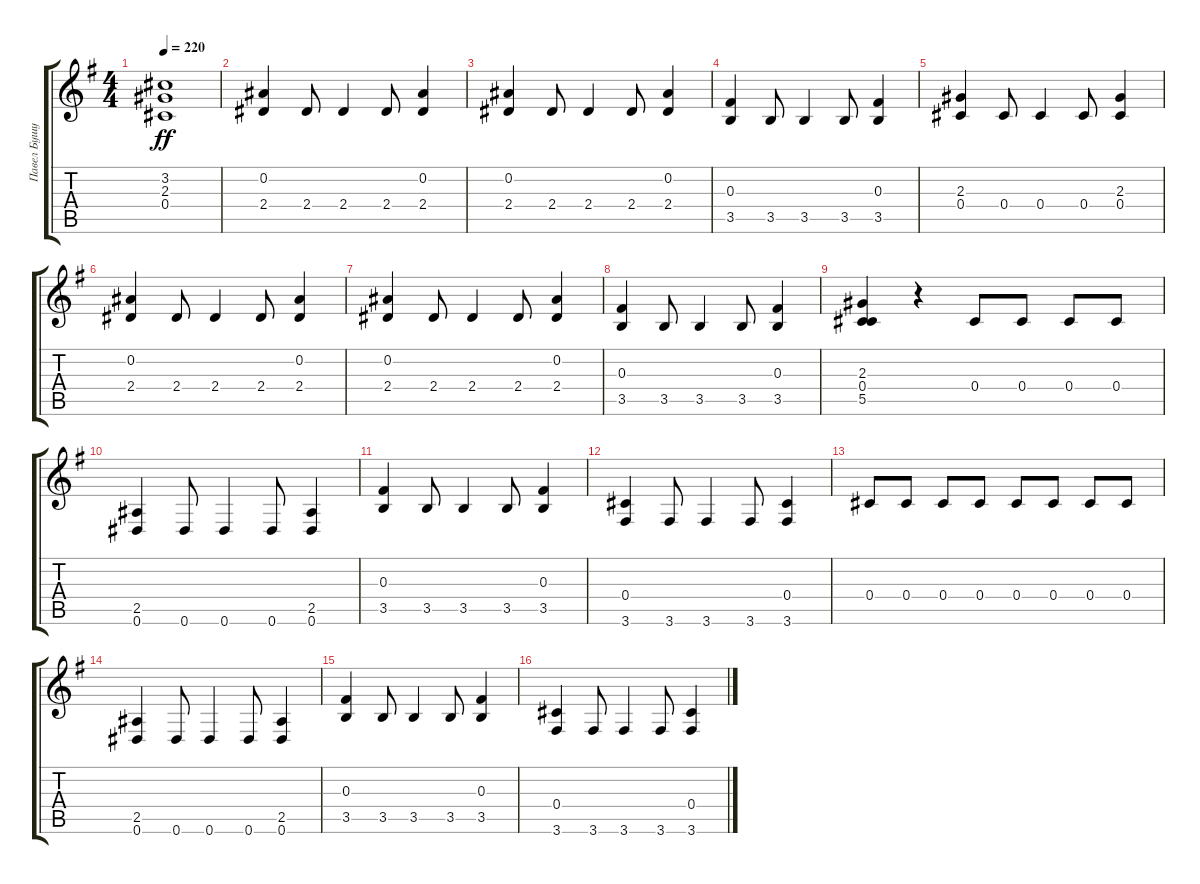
\track ("Павел Бушуев" "Павел Бушу") {instrument distortionguitar}
\staff {score tabs}
\tuning (Eb4 Bb3 Gb3 Db3 Ab2 Eb2) {hide}
\ts (4 4)
\tempo 220
\clef g2
\ks g
(3.2 2.3 0.4).1{dy ff} |
(0.2 2.4).4 2.4.8 2.4.4 2.4.8 (0.2 2.4).4 |
(0.2 2.4).4 2.4.8 2.4.4 2.4.8 (0.2 2.4).4 |
(0.3 3.5).4 3.5.8 3.5.4 3.5.8 (0.3 3.5).4 |
(2.3 0.4).4 0.4.8 0.4.4 0.4.8 (2.3 0.4).4 |
(0.2 2.4).4 2.4.8 2.4.4 2.4.8 (0.2 2.4).4 |
(0.2 2.4).4 2.4.8 2.4.4 2.4.8 (0.2 2.4).4 |
(0.3 3.5).4 3.5.8 3.5.4 3.5.8 (0.3 3.5).4 |
(2.3 0.4 5.5).4 r.4 0.4.8 0.4.8 0.4.8 0.4.8 |
(2.5 0.6).4 0.6.8 0.6.4 0.6.8 (2.5 0.6).4 |
(0.3 3.5).4 3.5.8 3.5.4 3.5.8 (0.3 3.5).4 |
(0.4 3.6).4 3.6.8 3.6.4 3.6.8 (0.4 3.6).4 |
0.4.8 0.4.8 0.4.8 0.4.8 0.4.8 0.4.8 0.4.8 0.4.8 |
(2.5 0.6).4 0.6.8 0.6.4 0.6.8 (2.5 0.6).4 |
(0.3 3.5).4 3.5.8 3.5.4 3.5.8 (0.3 3.5).4 |
(0.4 3.6).4 3.6.8 3.6.4 3.6.8 (0.4 3.6).4
